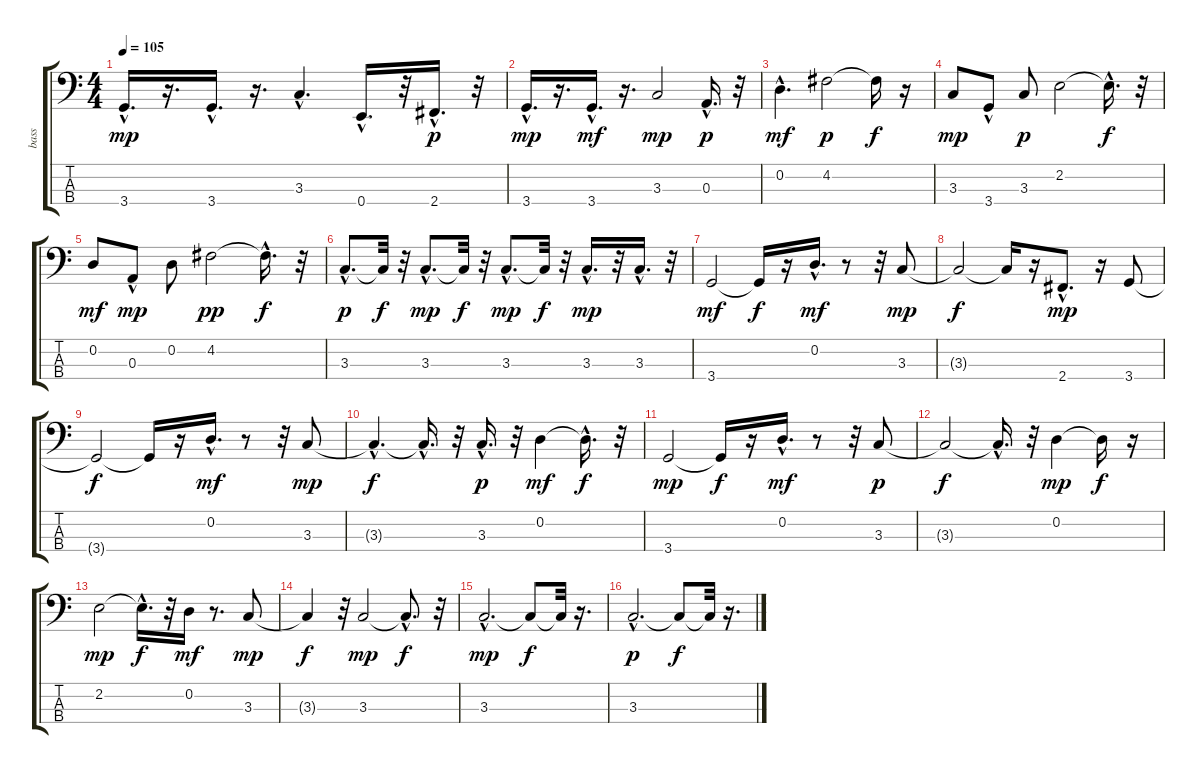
\track ("bass" "bass") {instrument electricbassfinger}
\staff {score tabs}
\tuning (G2 D2 A1 E1) {hide}
\ts (4 4)
\tempo 105
\clef f4
\ks c
3.4{hac}.16{d dy mp} r.16{d} 3.4{hac}.16{d} r.16{d} 3.3{hac}.4{d} 0.4{hac}.16{d} r.32 2.4{hac}.16{d dy p} r.32 |
3.4{hac}.16{d dy mp} r.16{d} 3.4{hac}.16{d dy mf} r.16{d} 3.3.2{dy mp} 0.3{hac}.16{d dy p} r.32 |
0.2{hac}.4{d dy mf} 4.2.2{dy p} 4.2{t}.16{dy f} r.16 |
3.3.8{dy mp} 3.4{hac}.8 3.3.8{dy p} 2.2.2 2.2{hac t}.16{d dy f} r.32 |
0.2.8{dy mf} 0.3{hac}.8{dy mp} 0.2.8 4.2.2{dy pp} 4.2{hac t}.16{d dy f} r.32 |
3.3{hac}.8{d dy p} 3.3{t}.32{dy f} r.32 3.3{hac}.8{d dy mp} 3.3{t}.32{dy f} r.32 3.3{hac}.8{d dy mp} 3.3{t}.32{dy f} r.32 3.3{hac}.16{d dy mp} r.32 3.3{hac}.16{d} r.32 |
3.4.2{dy mf} 3.4{t}.16{dy f} r.16 0.2{hac}.16{d dy mf} r.8 r.32 3.3.8{dy mp} |
3.3{t}.2{dy f} 3.3{t}.16 r.16 2.4{hac}.8{d dy mp} r.16 3.4.8 |
3.4{t}.2{dy f} 3.4{t}.16 r.16 0.2{hac}.16{d dy mf} r.8 r.32 3.3.8{dy mp} |
3.3{hac t}.4{d dy f} 3.3{hac t}.16{d} r.32 3.3{hac}.16{d dy p} r.32 0.2.4{dy mf} 0.2{hac t}.16{d dy f} r.32 |
3.4.2{dy mp} 3.4{t}.16{dy f} r.16 0.2{hac}.16{d dy mf} r.8 r.32 3.3.8{dy p} |
3.3{t}.2{dy f} 3.3{hac t}.16{d} r.32 0.2.4{dy mp} 0.2{t}.16{dy f} r.16 |
2.2.2{dy mp} 2.2{hac t}.16{d dy f} r.32 0.2.16{dy mf} r.8{d} 3.3.8{dy mp} |
3.3{t}.4{dy f} r.32 3.3.2{dy mp} 3.3{hac t}.8{d dy f} r.32 |
3.3{hac}.2{d dy mp} 3.3{t}.8{dy f} 3.3{t}.32 r.16{d} |
3.3{hac}.2{d dy p} 3.3{t}.8{dy f} 3.3{t}.32 r.16{d}
